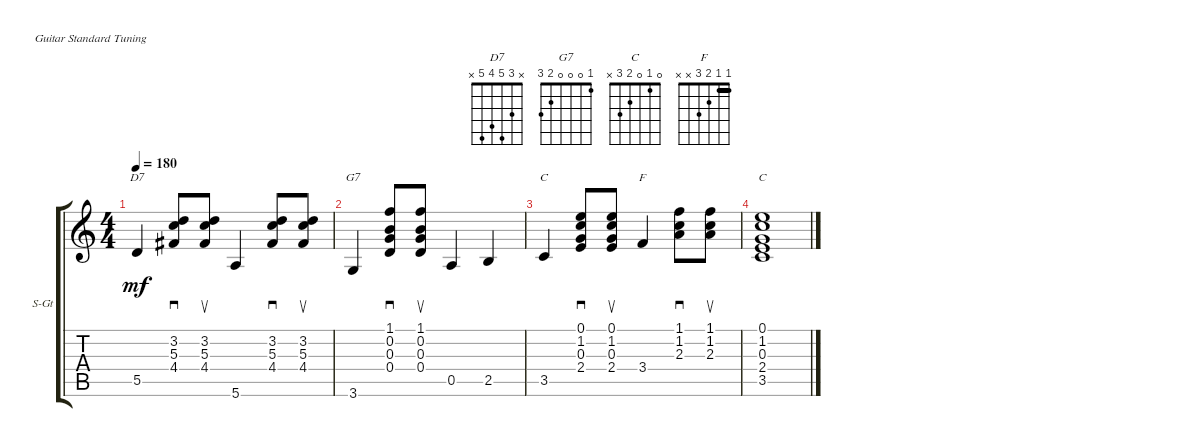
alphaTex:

\defaultSystemsLayout 4
\bracketExtendMode groupsimilarinstruments
\firstSystemTrackNameOrientation horizontal
\otherSystemsTrackNameOrientation horizontal
\track ("Steel Guitar" "S-Gt") {solo instrument acousticguitarsteel}
\staff {score tabs}
\tuning (E4 B3 G3 D3 A2 E2)
\chord ("D7" x 3 5 4 5 x)
\chord ("G7" 1 0 0 0 2 3)
\chord ("C" 0 1 0 2 3 x)
\chord ("F" 1 1 2 3 x x) {barre 1}
\ts (4 4)
\tempo 180
\clef g2
\ks c
5.5.4{ch "D7" dy mf} (4.4 5.3 3.2).8{sd} (3.2 5.3 4.4).8{su} 5.6.4 (4.4 5.3 3.2).8{sd} (4.4 5.3 3.2).8{su} |
3.6.4{ch "G7"} (1.1 0.2 0.3 0.4).8{sd} (0.4 0.3 0.2 1.1).8{su} 0.5.4 2.5.4 |
3.5.4{ch "C"} (0.1 1.2 0.3 2.4).8{sd} (2.4 0.3 1.2 0.1).8{su} 3.4.4{ch "F"} (2.3 1.2 1.1).8{sd} (2.3 1.2 1.1).8{su} |
(0.1 1.2 0.3 2.4 3.5).1{ch "C"}
